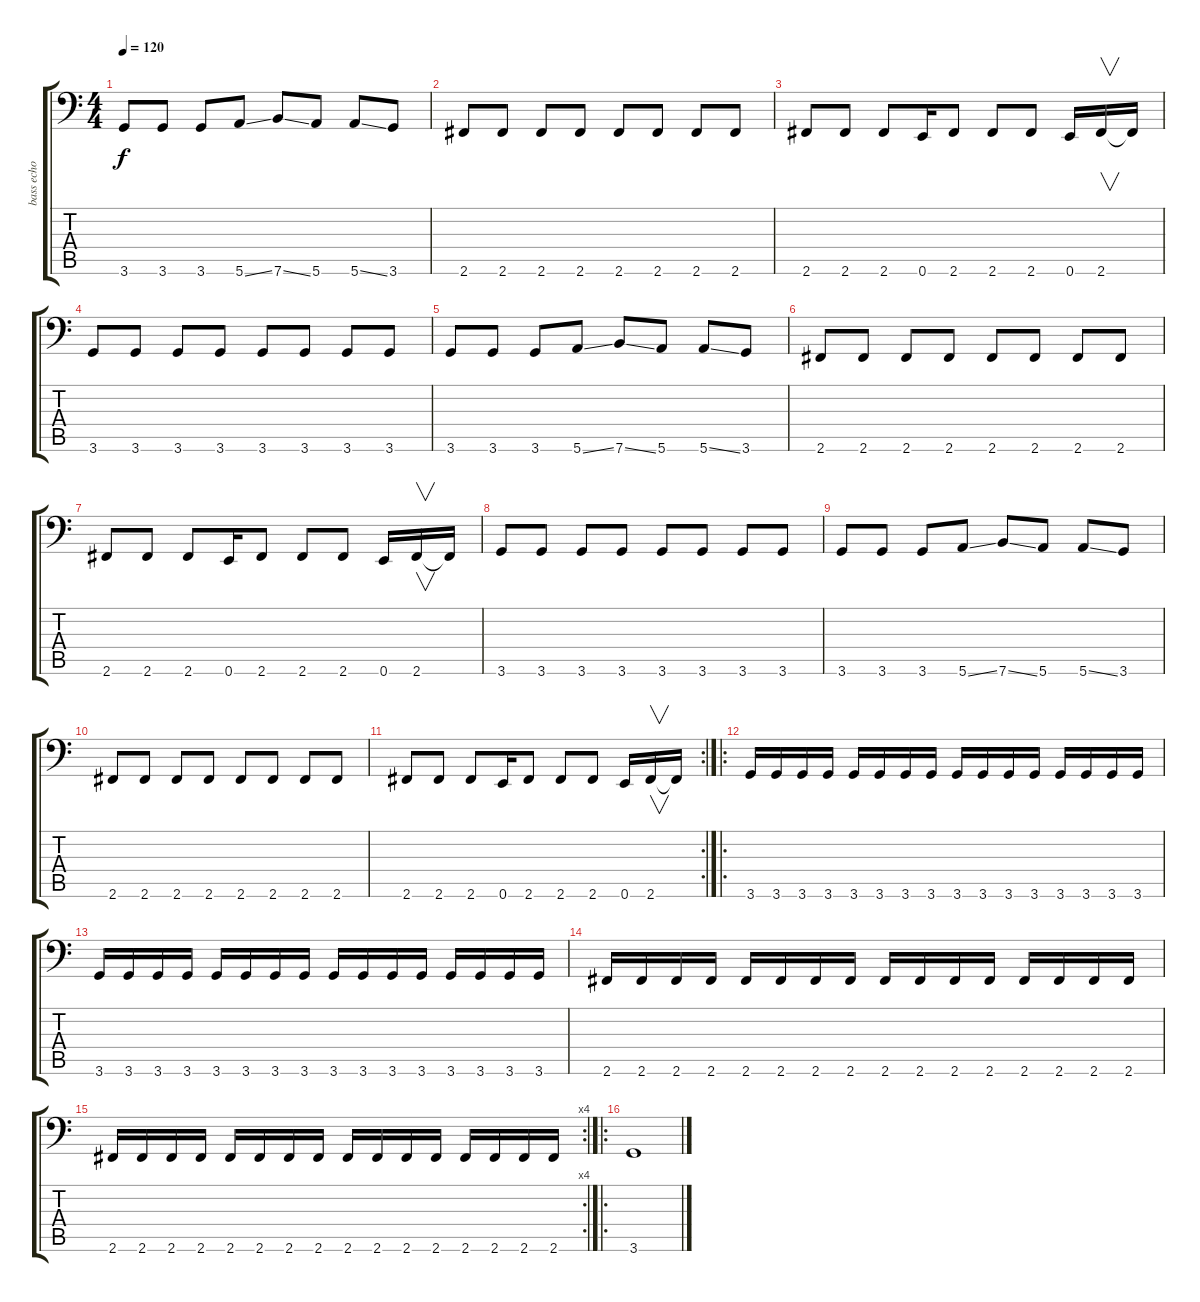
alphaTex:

\track ("bass echo" "bass echo") {instrument electricbasspick}
\staff {score tabs}
\tuning (E3 B2 G2 D2 A1 E1) {hide}
\ts (4 4)
\tempo 120
\clef f4
\ks c
3.6.8{dy f} 3.6.8 3.6.8 5.6{ss}.8 7.6{ss}.8 5.6.8 5.6{ss}.8 3.6.8 |
2.6.8 2.6.8 2.6.8 2.6.8 2.6.8 2.6.8 2.6.8 2.6.8 |
2.6.8 2.6.8 2.6.8 0.6.16 2.6.8 2.6.8 2.6.8 0.6.16 2.6.16{v} 2.6{t}.16 |
3.6.8 3.6.8 3.6.8 3.6.8 3.6.8 3.6.8 3.6.8 3.6.8 |
3.6.8 3.6.8 3.6.8 5.6{ss}.8 7.6{ss}.8 5.6.8 5.6{ss}.8 3.6.8 |
2.6.8 2.6.8 2.6.8 2.6.8 2.6.8 2.6.8 2.6.8 2.6.8 |
2.6.8 2.6.8 2.6.8 0.6.16 2.6.8 2.6.8 2.6.8 0.6.16 2.6.16{v} 2.6{t}.16 |
3.6.8 3.6.8 3.6.8 3.6.8 3.6.8 3.6.8 3.6.8 3.6.8 |
3.6.8 3.6.8 3.6.8 5.6{ss}.8 7.6{ss}.8 5.6.8 5.6{ss}.8 3.6.8 |
2.6.8 2.6.8 2.6.8 2.6.8 2.6.8 2.6.8 2.6.8 2.6.8 |
\rc 2
2.6.8 2.6.8 2.6.8 0.6.16 2.6.8 2.6.8 2.6.8 0.6.16 2.6.16{v} 2.6{t}.16 |
\ro
3.6.16 3.6.16 3.6.16 3.6.16 3.6.16 3.6.16 3.6.16 3.6.16 3.6.16 3.6.16 3.6.16 3.6.16 3.6.16 3.6.16 3.6.16 3.6.16 |
3.6.16 3.6.16 3.6.16 3.6.16 3.6.16 3.6.16 3.6.16 3.6.16 3.6.16 3.6.16 3.6.16 3.6.16 3.6.16 3.6.16 3.6.16 3.6.16 |
2.6.16 2.6.16 2.6.16 2.6.16 2.6.16 2.6.16 2.6.16 2.6.16 2.6.16 2.6.16 2.6.16 2.6.16 2.6.16 2.6.16 2.6.16 2.6.16 |
\rc 4
2.6.16 2.6.16 2.6.16 2.6.16 2.6.16 2.6.16 2.6.16 2.6.16 2.6.16 2.6.16 2.6.16 2.6.16 2.6.16 2.6.16 2.6.16 2.6.16 |
\ro
3.6.1
